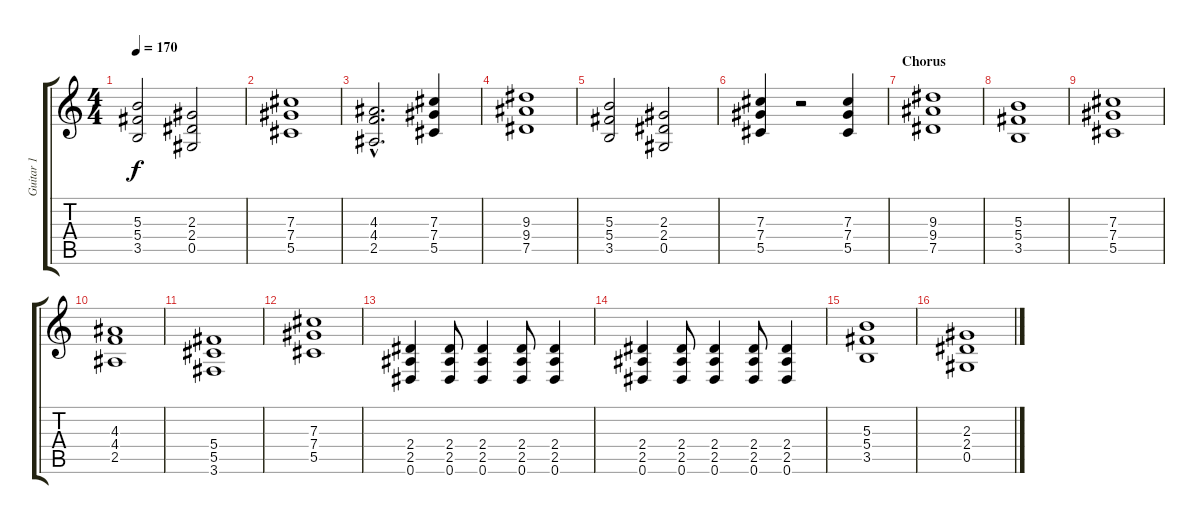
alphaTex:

\track ("Guitar 1" "Guitar 1") {instrument overdrivenguitar}
\staff {score tabs}
\tuning (Eb4 Bb3 Gb3 Db3 Ab2 Eb2) {hide}
\ts (4 4)
\section ("" "")
\tempo 170
\clef g2
\ks c
(5.3 5.4 3.5).2{dy f} (2.3 2.4 0.5).2 |
(7.3 7.4 5.5).1 |
(4.3{hac} 4.4{hac} 2.5{hac}).2{d} (7.3 7.4 5.5).4 |
(9.3 9.4 7.5).1 |
(5.3 5.4 3.5).2 (2.3 2.4 0.5).2 |
(7.3 7.4 5.5).4 r.2 (7.3 7.4 5.5).4 |
\section ("" "Chorus")
(9.3 9.4 7.5).1 |
(5.3 5.4 3.5).1 |
(7.3 7.4 5.5).1 |
(4.3 4.4 2.5).1 |
(5.4 5.5 3.6).1 |
(7.3 7.4 5.5).1 |
(2.4 2.5 0.6).4 (2.4 2.5 0.6).8 (2.4 2.5 0.6).4 (2.4 2.5 0.6).8 (2.4 2.5 0.6).4 |
(2.4 2.5 0.6).4 (2.4 2.5 0.6).8 (2.4 2.5 0.6).4 (2.4 2.5 0.6).8 (2.4 2.5 0.6).4 |
(5.3 5.4 3.5).1 |
(2.3 2.4 0.5).1
